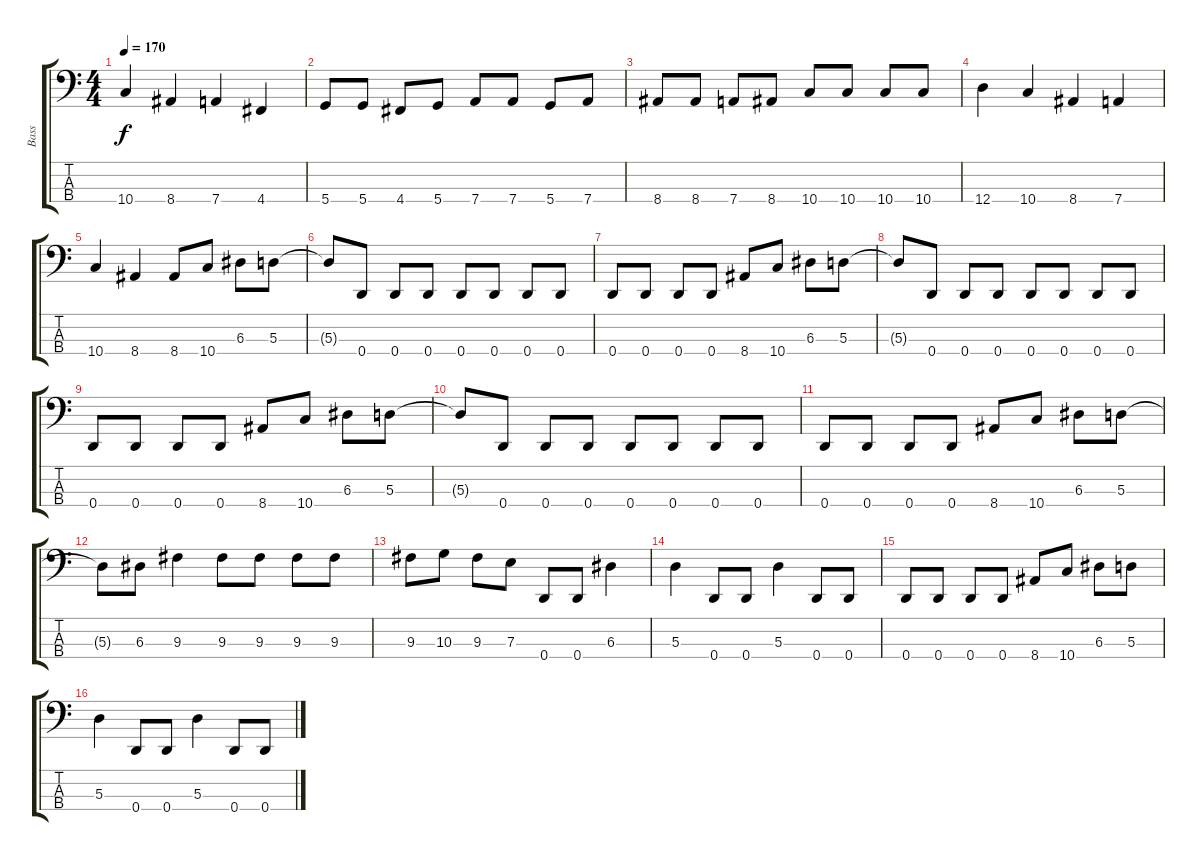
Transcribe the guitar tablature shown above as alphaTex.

\track ("Bass" "Bass") {instrument electricbassfinger}
\staff {score tabs}
\tuning (G2 D2 A1 D1) {hide}
\ts (4 4)
\tempo 170
\clef f4
\ks c
10.4.4{dy f} 8.4.4 7.4.4 4.4.4 |
5.4.8 5.4.8 4.4.8 5.4.8 7.4.8 7.4.8 5.4.8 7.4.8 |
8.4.8 8.4.8 7.4.8 8.4.8 10.4.8 10.4.8 10.4.8 10.4.8 |
12.4.4 10.4.4 8.4.4 7.4.4 |
10.4.4 8.4.4 8.4.8 10.4.8 6.3.8 5.3.8 |
5.3{t}.8 0.4.8 0.4.8 0.4.8 0.4.8 0.4.8 0.4.8 0.4.8 |
0.4.8 0.4.8 0.4.8 0.4.8 8.4.8 10.4.8 6.3.8 5.3.8 |
5.3{t}.8 0.4.8 0.4.8 0.4.8 0.4.8 0.4.8 0.4.8 0.4.8 |
0.4.8 0.4.8 0.4.8 0.4.8 8.4.8 10.4.8 6.3.8 5.3.8 |
5.3{t}.8 0.4.8 0.4.8 0.4.8 0.4.8 0.4.8 0.4.8 0.4.8 |
0.4.8 0.4.8 0.4.8 0.4.8 8.4.8 10.4.8 6.3.8 5.3.8 |
5.3{t}.8 6.3.8 9.3.4 9.3.8 9.3.8 9.3.8 9.3.8 |
9.3.8 10.3.8 9.3.8 7.3.8 0.4.8 0.4.8 6.3.4 |
5.3.4 0.4.8 0.4.8 5.3.4 0.4.8 0.4.8 |
0.4.8 0.4.8 0.4.8 0.4.8 8.4.8 10.4.8 6.3.8 5.3.8 |
5.3.4 0.4.8 0.4.8 5.3.4 0.4.8 0.4.8
